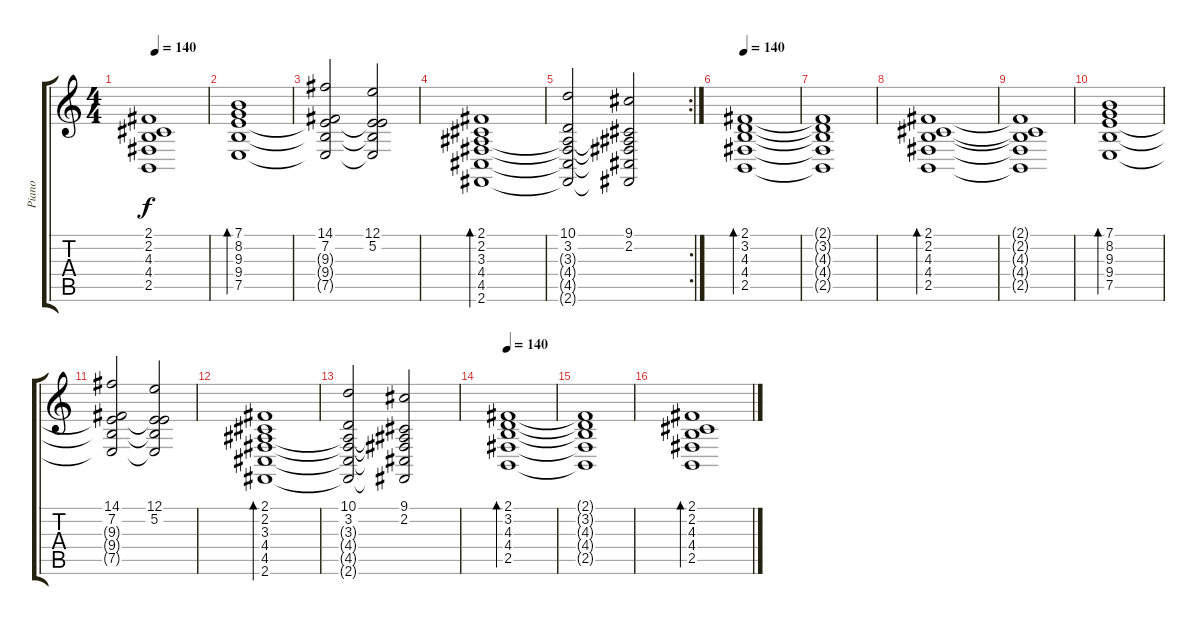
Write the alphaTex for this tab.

\track ("Piano" "Piano") {instrument brightacousticpiano}
\staff {score tabs}
\tuning (E4 B3 G3 D3 A2 E2) {hide}
\ts (4 4)
\tempo 140
\clef g2
\ks c
(2.1{t} 2.2{t} 4.3{t} 4.4{t} 2.5{t}).1{dy f} |
(7.1 8.2 9.3 9.4 7.5).1{bd 480} |
(14.1 7.2 9.3{t} 9.4{t} 7.5{t}).2 (12.1 5.2 9.3{t} 9.4{t} 7.5{t}).2 |
(2.1 2.2 3.3 4.4 4.5 2.6).1{bd 480} |
\rc 2
(10.1 3.2 3.3{t} 4.4{t} 4.5{t} 2.6{t}).2 (9.1 2.2 3.3{t} 4.4{t} 4.5{t} 2.6{t}).2 |
\tempo 140
(2.1 3.2 4.3 4.4 2.5).1{bd 480} |
(2.1{t} 3.2{t} 4.3{t} 4.4{t} 2.5{t}).1 |
(2.1 2.2 4.3 4.4 2.5).1{bd 480} |
(2.1{t} 2.2{t} 4.3{t} 4.4{t} 2.5{t}).1 |
(7.1 8.2 9.3 9.4 7.5).1{bd 480} |
(14.1 7.2 9.3{t} 9.4{t} 7.5{t}).2 (12.1 5.2 9.3{t} 9.4{t} 7.5{t}).2 |
(2.1 2.2 3.3 4.4 4.5 2.6).1{bd 480} |
(10.1 3.2 3.3{t} 4.4{t} 4.5{t} 2.6{t}).2 (9.1 2.2 3.3{t} 4.4{t} 4.5{t} 2.6{t}).2 |
\tempo 140
(2.1 3.2 4.3 4.4 2.5).1{bd 480} |
(2.1{t} 3.2{t} 4.3{t} 4.4{t} 2.5{t}).1 |
(2.1 2.2 4.3 4.4 2.5).1{bd 480}
